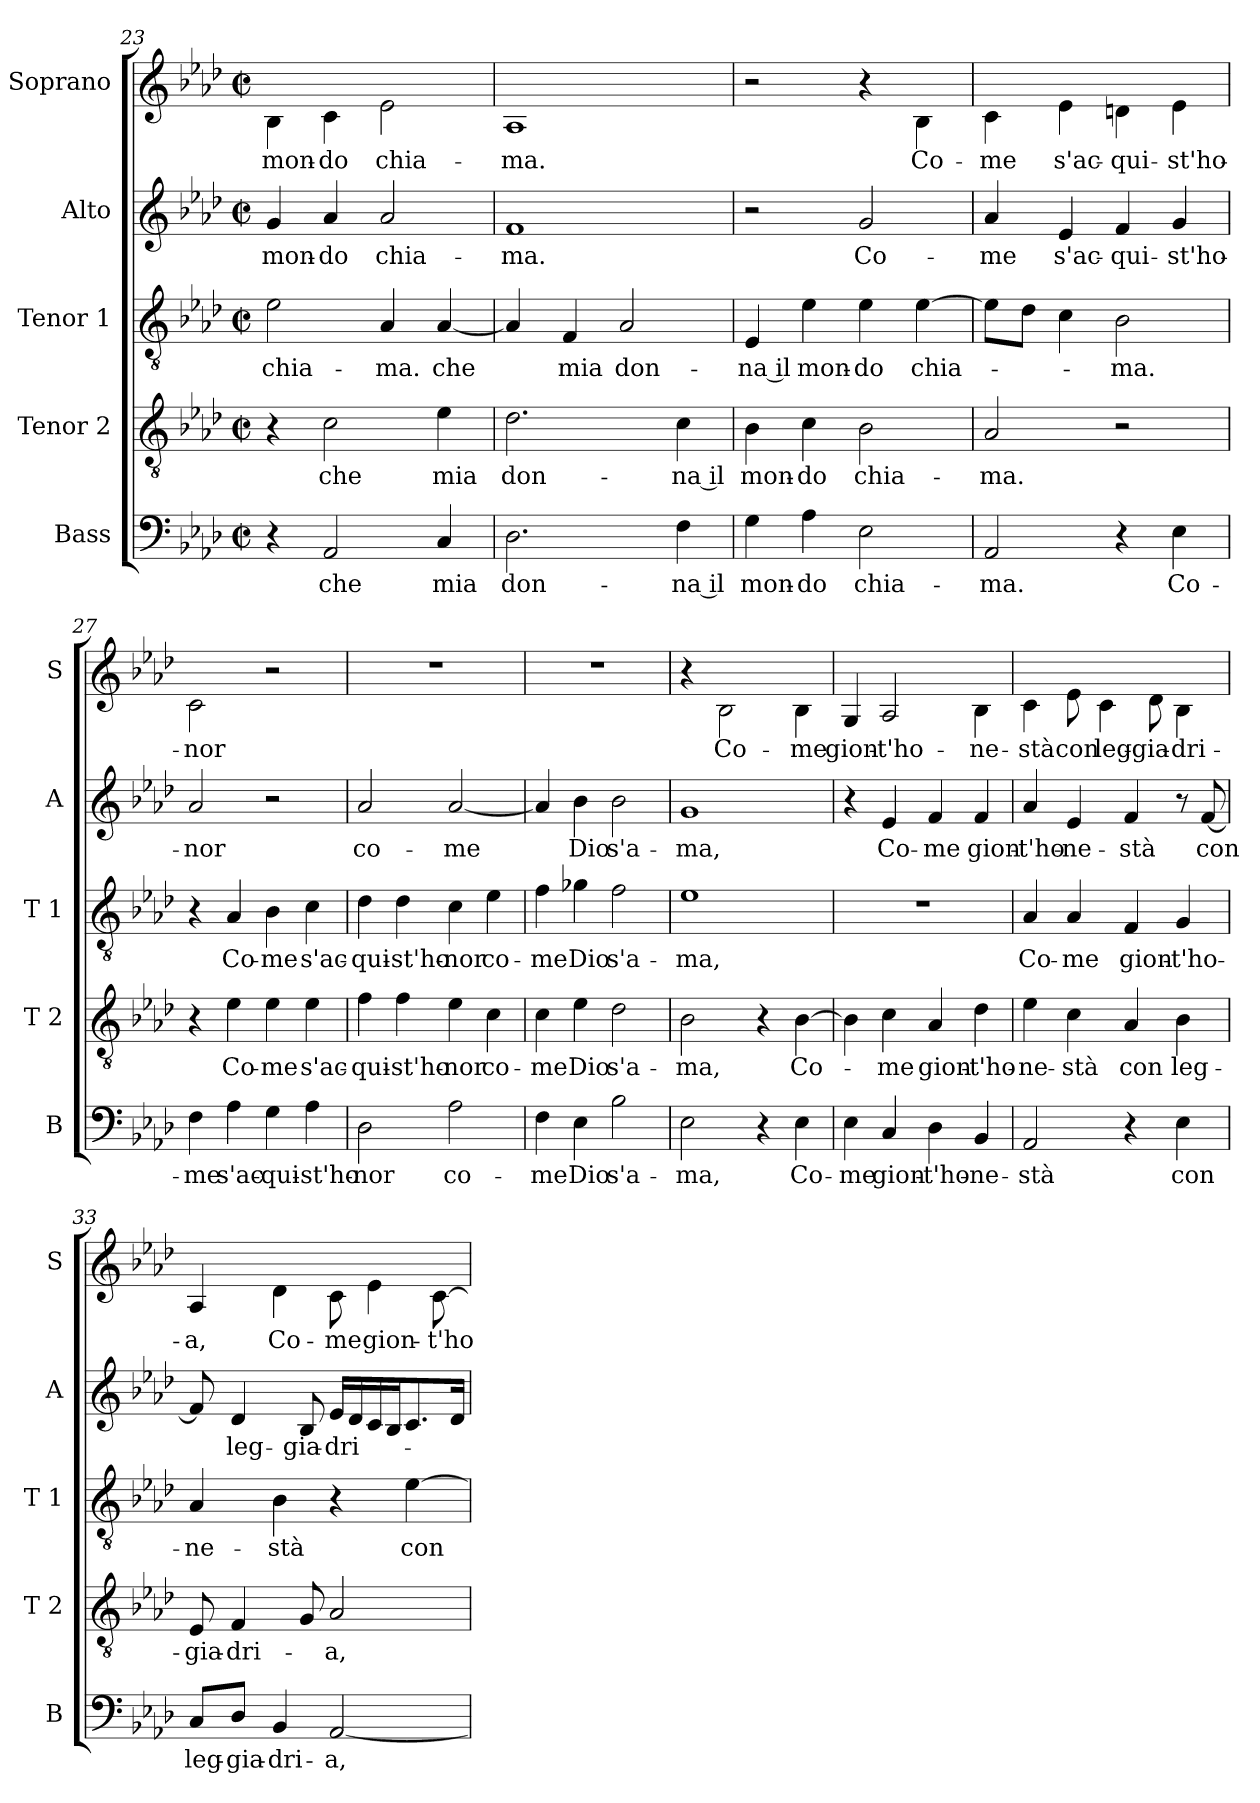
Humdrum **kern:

**kern	**text	**kern	**text	**kern	**text	**kern	**text	**kern	**text
*part5	*part5	*part4	*part4	*part3	*part3	*part2	*part2	*part1	*part1
*staff5	*staff5	*staff4	*staff4	*staff3	*staff3	*staff2	*staff2	*staff1	*staff1
*I"Bass	*	*I"Tenor 2	*	*I"Tenor 1	*	*I"Alto	*	*I"Soprano	*
*I'B	*	*I'T 2	*	*I'T 1	*	*I'A	*	*I'S	*
*clefF4	*	*clefGv2	*	*clefGv2	*	*clefG2	*	*clefG2	*
*	*	*	*	*	*	*	*	*ITrd-7c-12	*
*k[b-e-a-d-]	*	*k[b-e-a-d-]	*	*k[b-e-a-d-]	*	*k[b-e-a-d-]	*	*k[b-e-a-d-]	*
*A-:	*	*A-:	*	*A-:	*	*A-:	*	*A-:	*
*M2/2	*	*M2/2	*	*M2/2	*	*M2/2	*	*M2/2	*
*met(c|)	*	*met(c|)	*	*met(c|)	*	*met(c|)	*	*met(c|)	*
=23	=23	=23	=23	=23	=23	=23	=23	=23	=23
!	!	!	!	!	!LO:LY:b	!	!LO:LY:b	!	!LO:LY:b
4r	.	4r	.	2e-\	chia-	4g/	mon-	4b-\	mon-
!	!LO:LY:b	!	!LO:LY:b	!	!	!	!LO:LY:b	!	!LO:LY:b
2AA-/	che	2c\	che	.	.	4a-/	-do	4cc\	-do
!	!	!	!	!	!LO:LY:b	!	!LO:LY:b	!	!LO:LY:b
.	.	.	.	4A-/	-ma.	2a-/	chia-	2ee-\	chia-
!	!LO:LY:b	!	!LO:LY:b	!	!LO:LY:b	!	!	!	!
4C/	mia	4e-\	mia	[4A-/	che	.	.	.	.
=24	=24	=24	=24	=24	=24	=24	=24	=24	=24
!	!LO:LY:b	!	!LO:LY:b	!	!	!	!LO:LY:b	!	!LO:LY:b
2.D-\	don-	2.d-\	don-	4A-/]	.	1f	-ma.	1a-	-ma.
!	!	!	!	!	!LO:LY:b	!	!	!	!
.	.	.	.	4F/	mia	.	.	.	.
!	!	!	!	!	!LO:LY:b	!	!	!	!
.	.	.	.	2A-/	don-	.	.	.	.
!	!LO:LY:b	!	!LO:LY:b	!	!	!	!	!	!
4F\	-na il	4c\	-na il	.	.	.	.	.	.
=25	=25	=25	=25	=25	=25	=25	=25	=25	=25
!	!LO:LY:b	!	!LO:LY:b	!	!LO:LY:b	!	!	!	!
4G\	mon-	4B-\	mon-	4E-/	-na il	2r	.	2r	.
!	!LO:LY:b	!	!LO:LY:b	!	!LO:LY:b	!	!	!	!
4A-\	-do	4c\	-do	4e-\	mon-	.	.	.	.
!	!LO:LY:b	!	!LO:LY:b	!	!LO:LY:b	!	!LO:LY:b	!	!
2E-\	chia-	2B-\	chia-	4e-\	-do	2g/	Co-	4r	.
!	!	!	!	!	!LO:LY:b	!	!	!	!LO:LY:b
.	.	.	.	[4e-\	chia-	.	.	4b-\	Co-
!!LO:PB:g=z
=26	=26	=26	=26	=26	=26	=26	=26	=26	=26
!	!LO:LY:b	!	!LO:LY:b	!	!	!	!LO:LY:b	!	!LO:LY:b
2AA-/	-ma.	2A-/	-ma.	8e-\L]	.	4a-/	-me	4cc\	-me
.	.	.	.	8d-\J	.	.	.	.	.
!	!	!	!	!	!	!	!LO:LY:b	!	!LO:LY:b
.	.	.	.	4c\	.	4e-/	s'ac-	4ee-\	s'ac-
!	!	!	!	!	!LO:LY:b	!	!LO:LY:b	!	!LO:LY:b
4r	.	2r	.	2B-\	-ma.	4f/	-qui-	4ddn\	-qui-
!	!LO:LY:b	!	!	!	!	!	!LO:LY:b	!	!LO:LY:b
4E-\	Co-	.	.	.	.	4g/	-st'ho-	4ee-\	-st'ho-
=27	=27	=27	=27	=27	=27	=27	=27	=27	=27
!	!LO:LY:b	!	!	!	!	!	!LO:LY:b	!	!LO:LY:b
4F\	-me	4r	.	4r	.	2a-/	-nor	2cc\	-nor
!	!LO:LY:b	!	!LO:LY:b	!	!LO:LY:b	!	!	!	!
4A-\	s'ac-	4e-\	Co-	4A-/	Co-	.	.	.	.
!	!LO:LY:b	!	!LO:LY:b	!	!LO:LY:b	!	!	!	!
4G\	-qui-	4e-\	-me	4B-\	-me	2r	.	2r	.
!	!LO:LY:b	!	!LO:LY:b	!	!LO:LY:b	!	!	!	!
4A-\	-st'ho-	4e-\	s'ac-	4c\	s'ac-	.	.	.	.
=28	=28	=28	=28	=28	=28	=28	=28	=28	=28
!	!LO:LY:b	!	!LO:LY:b	!	!LO:LY:b	!	!LO:LY:b	!	!
2D-\	-nor	4f\	-qui-	4d-\	-qui-	2a-/	co-	1r	.
!	!	!	!LO:LY:b	!	!LO:LY:b	!	!	!	!
.	.	4f\	-st'ho-	4d-\	-st'ho-	.	.	.	.
!	!LO:LY:b	!	!LO:LY:b	!	!LO:LY:b	!	!LO:LY:b	!	!
2A-\	co-	4e-\	-nor	4c\	-nor	[2a-/	-me	.	.
!	!	!	!LO:LY:b	!	!LO:LY:b	!	!	!	!
.	.	4c\	co-	4e-\	co-	.	.	.	.
=29	=29	=29	=29	=29	=29	=29	=29	=29	=29
!	!LO:LY:b	!	!LO:LY:b	!	!LO:LY:b	!	!	!	!
4F\	-me	4c\	-me	4f\	-me	4a-/]	.	1r	.
!	!LO:LY:b	!	!LO:LY:b	!	!LO:LY:b	!	!LO:LY:b	!	!
4E-\	Dio	4e-\	Dio	4g-X\	Dio	4b-\	Dio	.	.
!	!LO:LY:b	!	!LO:LY:b	!	!LO:LY:b	!	!LO:LY:b	!	!
2B-\	s'a-	2d-\	s'a-	2f\	s'a-	2b-\	s'a-	.	.
=30	=30	=30	=30	=30	=30	=30	=30	=30	=30
!	!LO:LY:b	!	!LO:LY:b	!	!LO:LY:b	!	!LO:LY:b	!	!
2E-\	-ma,	2B-\	-ma,	1e-	-ma,	1g	-ma,	4r	.
!	!	!	!	!	!	!	!	!	!LO:LY:b
.	.	.	.	.	.	.	.	2b-\	Co-
4r	.	4r	.	.	.	.	.	.	.
!	!LO:LY:b	!	!LO:LY:b	!	!	!	!	!	!LO:LY:b
4E-\	Co-	[4B-\	Co-	.	.	.	.	4b-\	-me
=31	=31	=31	=31	=31	=31	=31	=31	=31	=31
!	!LO:LY:b	!	!	!	!	!	!	!	!LO:LY:b
4E-\	-me	4B-\]	.	1r	.	4r	.	4g/	gion-
!	!LO:LY:b	!	!LO:LY:b	!	!	!	!LO:LY:b	!	!LO:LY:b
4C/	gion-	4c\	-me	.	.	4e-/	Co-	2a-/	-t'ho-
!	!LO:LY:b	!	!LO:LY:b	!	!	!	!LO:LY:b	!	!
4D-\	-t'ho-	4A-/	gion-	.	.	4f/	-me	.	.
!	!LO:LY:b	!	!LO:LY:b	!	!	!	!LO:LY:b	!	!LO:LY:b
4BB-/	-ne-	4d-\	-t'ho-	.	.	4f/	gion-	4b-\	-ne-
!!LO:LB:g=z
=32	=32	=32	=32	=32	=32	=32	=32	=32	=32
!	!LO:LY:b	!	!LO:LY:b	!	!LO:LY:b	!	!LO:LY:b	!	!LO:LY:b
2AA-/	-stà	4e-\	-ne-	4A-/	Co-	4a-/	-t'ho-	4cc\	-stà
!	!	!	!LO:LY:b	!	!LO:LY:b	!	!LO:LY:b	!	!LO:LY:b
.	.	4c\	-stà	4A-/	-me	4e-/	-ne-	8ee-\	con
!	!	!	!	!	!	!	!	!	!LO:LY:b
.	.	.	.	.	.	.	.	4cc\	leg-
!	!	!	!LO:LY:b	!	!LO:LY:b	!	!LO:LY:b	!	!
4r	.	4A-/	con	4F/	gion-	4f/	-stà	.	.
!	!	!	!	!	!	!	!	!	!LO:LY:b
.	.	.	.	.	.	.	.	8dd-\	-gia-
!	!LO:LY:b	!	!LO:LY:b	!	!LO:LY:b	!	!	!	!LO:LY:b
4E-\	con	4B-\	leg-	4G/	-t'ho-	8r	.	4b-\	-dri-
!	!	!	!	!	!	!	!LO:LY:b	!	!
.	.	.	.	.	.	[8f/	con	.	.
=33	=33	=33	=33	=33	=33	=33	=33	=33	=33
!	!LO:LY:b	!	!LO:LY:b	!	!LO:LY:b	!	!	!	!LO:LY:b
8C/L	leg-	8E-/	-gia-	4A-/	-ne-	8f/]	.	4a-/	-a,
!	!LO:LY:b	!	!LO:LY:b	!	!	!	!LO:LY:b	!	!
8D-/J	-gia-	4F/	-dri-	.	.	4d-/	leg-	.	.
!	!LO:LY:b	!	!	!	!LO:LY:b	!	!	!	!LO:LY:b
4BB-/	-dri-	.	.	4B-\	-stà	.	.	4dd-\	Co-
!	!	!	!	!	!	!	!LO:LY:b	!	!
.	.	8G/	.	.	.	8B-/	-gia-	.	.
!	!LO:LY:b	!	!LO:LY:b	!	!	!	!LO:LY:b	!	!LO:LY:b
[2AA-/	-a,	2A-/	-a,	4r	.	16e-/LL	-dri-	8cc\	-me
.	.	.	.	.	.	16d-/	.	.	.
!	!	!	!	!	!	!	!	!	!LO:LY:b
.	.	.	.	.	.	16c/	.	4ee-\	gion-
.	.	.	.	.	.	16B-/J	.	.	.
!	!	!	!	!	!LO:LY:b	!	!	!	!
.	.	.	.	[4e-\	con	8.c/	.	.	.
!	!	!	!	!	!	!	!	!	!LO:LY:b
.	.	.	.	.	.	.	.	[8cc\	-t'ho-
.	.	.	.	.	.	16d-/Jk	.	.	.
=	=	=	=	=	=	=	=	=	=
*-	*-	*-	*-	*-	*-	*-	*-	*-	*-
